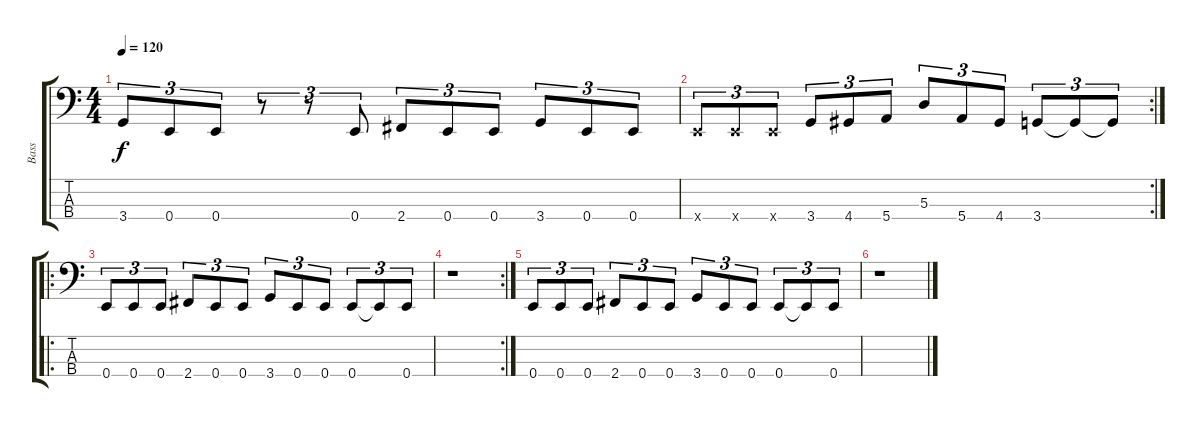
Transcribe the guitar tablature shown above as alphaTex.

\track ("Bass" "Bass") {instrument electricbassfinger}
\staff {score tabs}
\tuning (G2 D2 A1 E1) {hide}
\ts (4 4)
\tempo 120
\clef f4
\ks c
3.4.8{tu (3 2) dy f} 0.4.8{tu (3 2)} 0.4.8{tu (3 2)} r.8{tu (3 2)} r.8{tu (3 2)} 0.4.8{tu (3 2)} 2.4.8{tu (3 2)} 0.4.8{tu (3 2)} 0.4.8{tu (3 2)} 3.4.8{tu (3 2)} 0.4.8{tu (3 2)} 0.4.8{tu (3 2)} |
\rc 2
0.4{x}.8{tu (3 2)} 0.4{x}.8{tu (3 2)} 0.4{x}.8{tu (3 2)} 3.4.8{tu (3 2)} 4.4.8{tu (3 2)} 5.4.8{tu (3 2)} 5.3.8{tu (3 2)} 5.4.8{tu (3 2)} 4.4.8{tu (3 2)} 3.4.8{tu (3 2)} 3.4{t}.8{tu (3 2)} 3.4{t}.8{tu (3 2)} |
\ro
0.4.8{tu (3 2)} 0.4.8{tu (3 2)} 0.4.8{tu (3 2)} 2.4.8{tu (3 2)} 0.4.8{tu (3 2)} 0.4.8{tu (3 2)} 3.4.8{tu (3 2)} 0.4.8{tu (3 2)} 0.4.8{tu (3 2)} 0.4.8{tu (3 2)} 0.4{t}.8{tu (3 2)} 0.4.8{tu (3 2)} |
\rc 2
r.1 |
0.4.8{tu (3 2)} 0.4.8{tu (3 2)} 0.4.8{tu (3 2)} 2.4.8{tu (3 2)} 0.4.8{tu (3 2)} 0.4.8{tu (3 2)} 3.4.8{tu (3 2)} 0.4.8{tu (3 2)} 0.4.8{tu (3 2)} 0.4.8{tu (3 2)} 0.4{t}.8{tu (3 2)} 0.4.8{tu (3 2)} |
r.1
